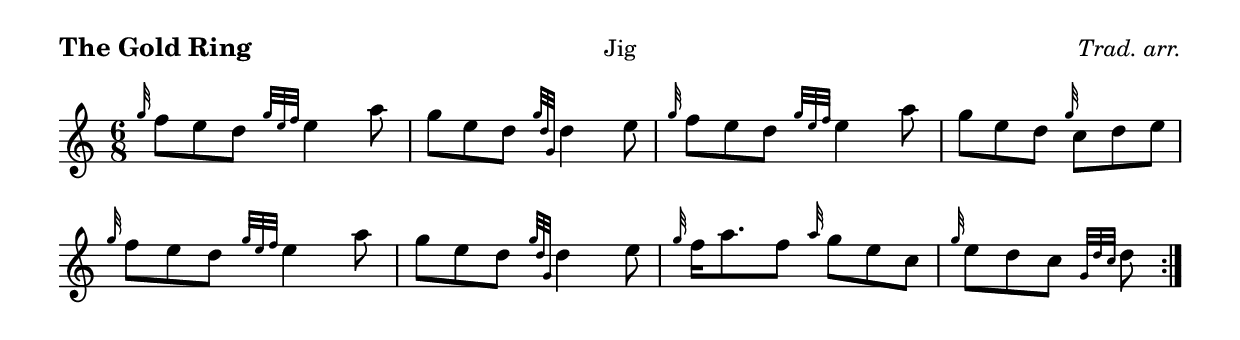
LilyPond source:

\version "2.18.2"

\include "bagpipe.ly"
today = #(strftime "%e %B %Y" (localtime (current-time)))

\paper {
  top-margin = 1\cm

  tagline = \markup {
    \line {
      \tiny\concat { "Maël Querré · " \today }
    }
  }

  scoreTitleMarkup = \markup {
    \fill-line {
      \column {
        \large \bold \fromproperty #'header:title
        \bold \fromproperty #'header:subtitle
      }
      \fromproperty #'header:meter
      \column {
        \fromproperty #'header:composer
        \italic \fromproperty #'header:arranger
        \tiny \fromproperty #'header:date
      }
    }
  }

  markup-system-spacing #'basic-distance = #10
}

\layout {
  indent = 0.0\cm
  \context {
    \Score \remove "Bar_number_engraver"
  }
}


\score {
  {
    \hideKeySignature
    \time 6/8

    % \mark "Annotation"
    % \partial 4
    \repeat volta 2 {
      \grg f8 e d \dble e4 A8 g e d \slurd d4 e8
      \grg f8 e d \dble e4 A8 g e d \grg c d e

      \grg f8 e d \dble e4 A8 g e d \slurd d4 e8
      \grg f16 A8. f8 \grA g e c \grg e d c \thrwd d
    }
  }

  \header {
    title = "The Gold Ring"
    % subtitle = "Subtitle"
    % poet = "Librettiste"
    meter = "Jig"
    % piece = "Piece"
    % composer = "Name"
    arranger = "Trad. arr."
    % opus = "Opus"
  }
  
  % \midi {}
}
